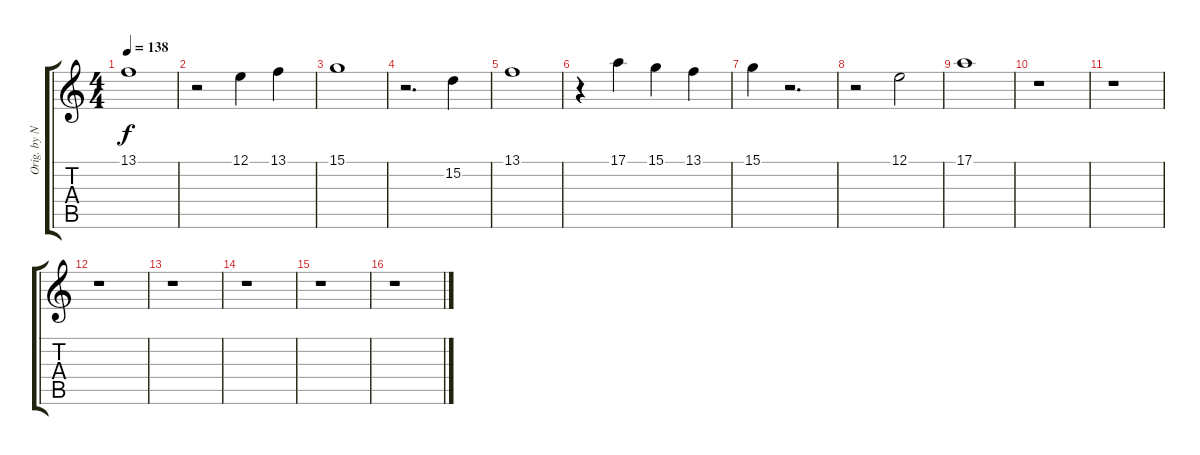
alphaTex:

\track ("Orig. by Nobuo Uematsu" "Orig. by N") {instrument honkytonkpiano}
\staff {score tabs}
\tuning (E4 B3 G3 D3 A2 E2) {hide}
\ts (4 4)
\tempo 138
\clef g2
\ks c
13.1.1{dy f} |
r.2 12.1.4 13.1.4 |
15.1.1 |
r.2{d} 15.2.4 |
13.1.1 |
r.4 17.1.4 15.1.4 13.1.4 |
15.1.4 r.2{d} |
r.2 12.1.2 |
17.1.1 |
r.1 |
r.1 |
r.1 |
r.1 |
r.1 |
r.1 |
r.1
